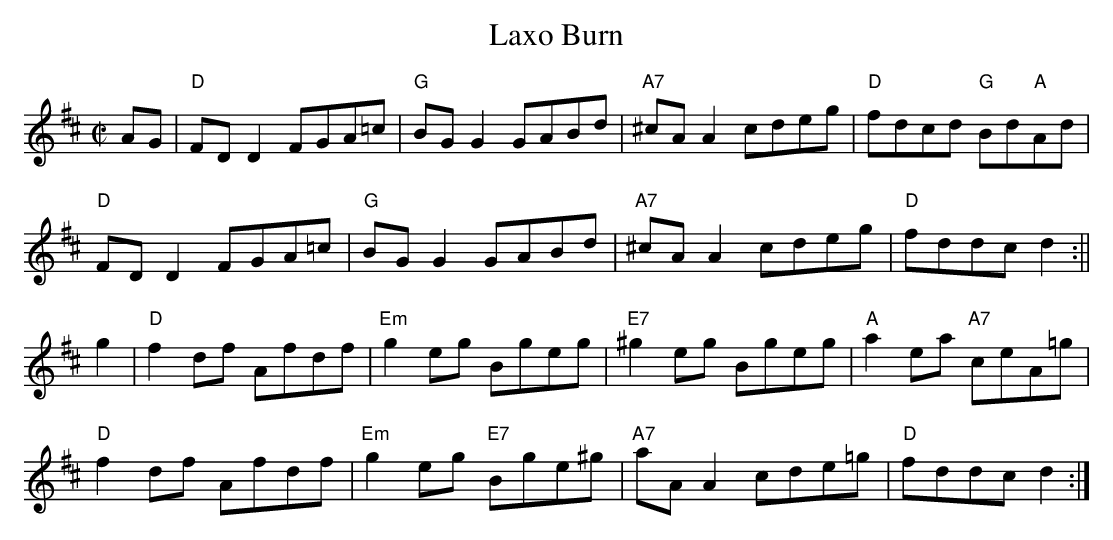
X:1
T:Laxo Burn
M:C|
L:1/8
K:D
C:Arthur Scott Robertson
AG | "D"FDD2 FGA=c | "G"BGG2 GABd | "A7"^cAA2 cdeg | "D"fdcd "G"Bd"A"Ad |!
"D"FDD2 FGA=c | "G"BGG2 GABd | "A7"^cAA2 cdeg | "D"fddc d2 :||!
g2| "D"f2df Afdf | "Em"g2eg Bgeg | "E7"^g2eg Bgeg | "A"a2ea "A7"ceA=g |!
"D"f2df Afdf | "Em"g2eg "E7"Bge^g| "A7"aAA2 cde=g | "D"fddc d2 :|]
